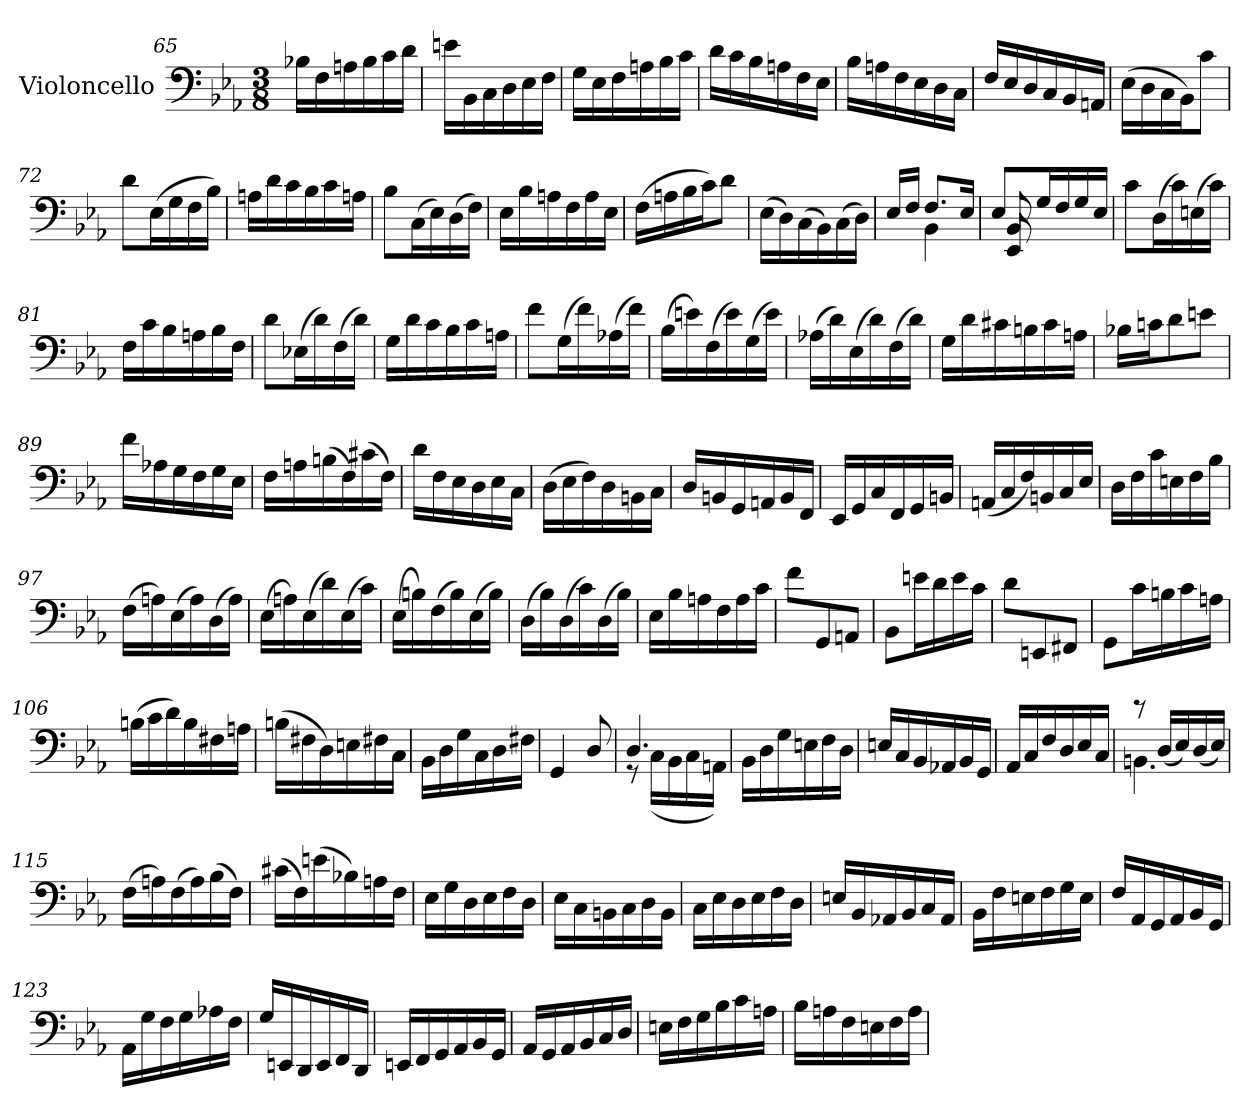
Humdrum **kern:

**kern
*part1
*staff1
*I"Violoncello
*I'Vc.
*clefF4
*k[b-e-a-]
*M3/8
=65
16B-X\LL
16F\
16An\
16B-\
16c\
16d\JJ
=66
16en\LL
16BB-\
16C\
16D\
16E-\
16F\JJ
=67
16G\LL
16E-\
16F\
16An\
16B-\
16c\JJ
!!LO:PB:g=z
=68
16d\LL
16c\
16B-\
16An\
16F\
16E-\JJ
=69
16B-\LL
16An\
16F\
16E-\
16D\
16C\JJ
=70
16F/LL
16E-/
16D/
16C/
16BB-/
16AAn/JJ
=71
(16E-\LL
16D\
16C\
16BB-\J)
8c\J
=72
8d\L
(16E-\L
16G\
16F\
16B-\JJ)
=73
16An\LL
16d\
16c\
16B-\
16c\
16An\JJ
=74
8B-\L
(16C\L
16E-\)
(16D\
16F\JJ)
=75
16E-\LL
16B-\
16An\
16F\
16A\
16E-\JJ
!!LO:LB:g=z
=76
(16F\LL
16An\
16B-\
16c\J)
8d\J
=77
(16E-\LL
16D\)
(16C\
16BB-\)
(16C\
16D\JJ)
=78
*^
16E-/LL	8ryy
16F/JJ	.
8.F/L	4BB-\
16E-/Jk	.
=79	=79
*	*^
8E-/L	8EE-/	8BB-/
16G/L	4ryy	4ryy
16F/	.	.
16G/	.	.
16E-/JJ	.	.
*v	*v	*v
=80
8c\L
(16D\L
16c\)
(16En\
16c\JJ)
=81
16F\LL
16c\
16B-\
16An\
16B-\
16F\JJ
=82
8d\L
(16E-X\L
16d\)
(16F\
16d\JJ)
=83
16G\LL
16d\
16c\
16B-\
16c\
16An\JJ
=84
8f\L
(16G\L
16f\)
(16A-X\
16f\JJ)
!!LO:LB:g=z
=85
(16B-\LL
16en\)
(16F\
16e\)
(16G\
16e\JJ)
=86
(16A-X\LL
16d\)
(16E-\
16d\)
(16F\
16d\JJ)
=87
16G\LL
16d\
16c#X\
16Bn\
16c#\
16An\JJ
=88
16B-X\LL
16cn\J
8d\
8en\J
=89
16f\LL
16A-X\
16G\
16F\
16G\
16E-\JJ
=90
16F\LL
16An\
(16Bn\
16F\)
(16c#X\
16F\JJ)
=91
16d\LL
16F\
16E-\
16D\
16E-\
16C\JJ
=92
(16D\LL
16E-\
16F\)
16D\
16BBn\
16C\JJ
!!LO:LB:g=z
=93
16D/LL
16BBn/
16GG/
16AAn/
16BB/
16FF/JJ
=94
16EE-/LL
16GG/
16C/
16FF/
16GG/
16BBn/JJ
=95
(16AAn/LL
16C/
16F/)
16BBn/
16C/
16E-/JJ
=96
16D\LL
16F\
16c\
16En\
16F\
16B-\JJ
=97
(16F\LL
16An\)
(16E-\
16A\)
(16D\
16A\JJ)
=98
(16E-\LL
16An\)
(16E-\
16d\)
(16E-\
16c\JJ)
=99
(16E-\LL
16Bn\)
(16F\
16B\)
(16E-\
16B\JJ)
=100
(16D\LL
16B-\)
(16D\
16c\)
(16D\
16B-\JJ)
!!LO:LB:g=z
=101
16E-\LL
16B-\
16An\
16F\
16A\
16c\JJ
=102
8f\L
8GG/
8AAn/J
=103
8BB-\L
16en\L
16d\
16e\
16c\JJ
=104
8d\L
8EEn/
8FF#X/J
=105
8GG\L
16c\L
16Bn\
16c\
16An\JJ
=106
(16Bn\LL
16c\
16d\)
16B\
16F#X\
16An\JJ
=107
(16Bn\LL
16F#X\
16D\)
16En\
16F#X\
16C\JJ
=108
16BB-\LL
16D\
16G\
16C\
16D\
16F#X\JJ
=109
4GG/
8D/
!!LO:LB:g=z
=110
*^
4.D/	8r
.	(16C\LL
.	16BB-\
.	16C\
.	16AAn\JJ)
*v	*v
=111
16BB-\LL
16D\
16G\
16En\
16F\
16D\JJ
=112
16En/LL
16C/
16BB-/
16AA-X/
16BB-/
16GG/JJ
=113
16AA-/LL
16C/
16F/
16D/
16E-/
16C/JJ
=114
*^
4.BBn\	8re
.	(16D/LL
.	16E-/)
.	(16D/
.	16E-/JJ)
*v	*v
=115
(16F\LL
16An\)
(16F\
16A\)
(16B-\
16F\JJ)
=116
(16c#X\LL
16F\)
(16en\
16B-X\)
16An\
16F\JJ
=117
16E-\LL
16G\
16D\
16E-\
16F\
16D\JJ
!!LO:LB:g=z
=118
16E-\LL
16C\
16BBn\
16C\
16D\
16BB\JJ
=119
16C\LL
16E-\
16D\
16E-\
16F\
16D\JJ
=120
16En/LL
16BB-/
16AA-X/
16BB-/
16C/
16AA-/JJ
=121
16BB-\LL
16F\
16En\
16F\
16G\
16E\JJ
=122
16F/LL
16AA-/
16GG/
16AA-/
16BB-/
16GG/JJ
=123
16AA-\LL
16G\
16F\
16G\
16A-X\
16F\JJ
=124
16G/LL
16EEn/
16DD/
16EE/
16FF/
16DD/JJ
=125
16EEn/LL
16FF/
16GG/
16AA-/
16BB-/
16GG/JJ
!!LO:LB:g=z
=126
16AA-/LL
16GG/
16AA-/
16BB-/
16C/
16D/JJ
=127
16En\LL
16F\
16G\
16B-\
16c\
16An\JJ
=128
16B-\LL
16An\
16F\
16En\
16F\
16A\JJ
=
*-
